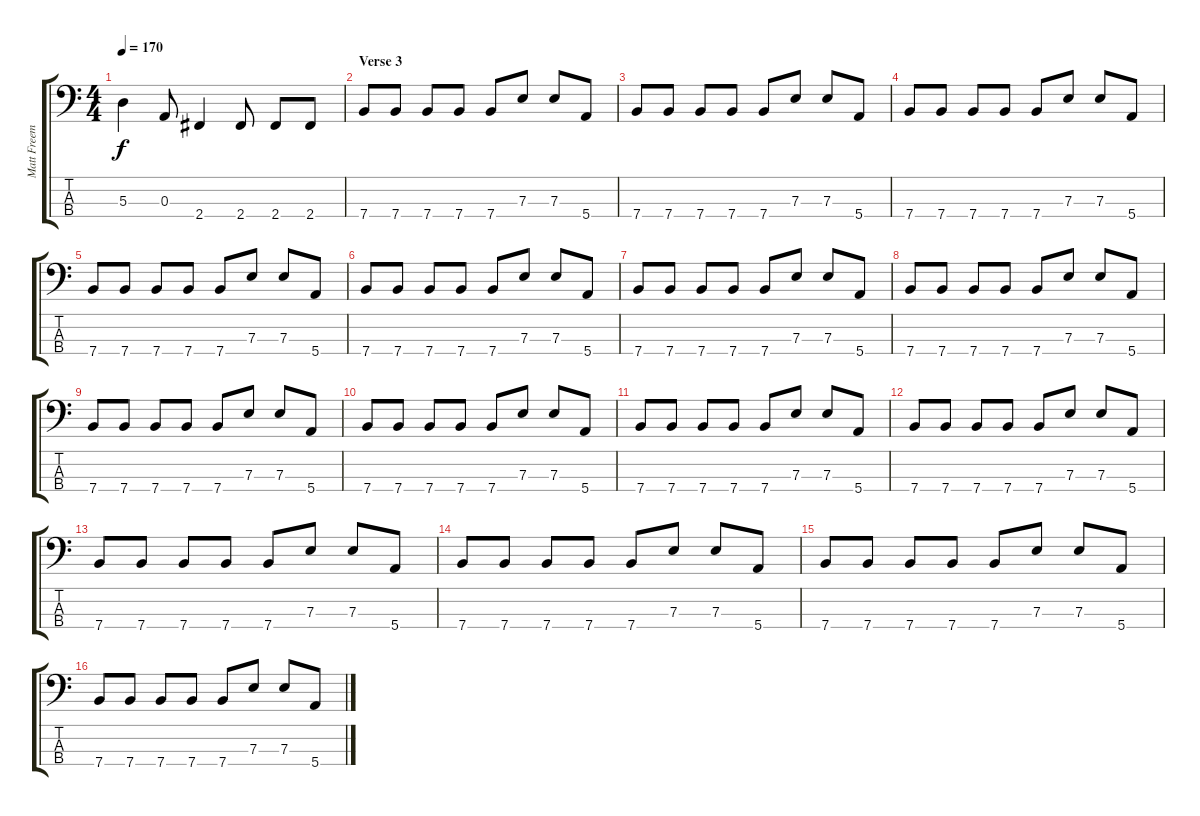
\track ("Matt Freeman" "Matt Freem") {instrument electricbasspick}
\staff {score tabs}
\tuning (G2 D2 A1 E1) {hide}
\ts (4 4)
\tempo 170
\clef f4
\ks c
5.3.4{dy f} 0.3.8 2.4.4 2.4.8 2.4.8 2.4.8 |
\section ("" "Verse 3")
7.4.8 7.4.8 7.4.8 7.4.8 7.4.8 7.3.8 7.3.8 5.4.8 |
7.4.8 7.4.8 7.4.8 7.4.8 7.4.8 7.3.8 7.3.8 5.4.8 |
7.4.8 7.4.8 7.4.8 7.4.8 7.4.8 7.3.8 7.3.8 5.4.8 |
7.4.8 7.4.8 7.4.8 7.4.8 7.4.8 7.3.8 7.3.8 5.4.8 |
7.4.8 7.4.8 7.4.8 7.4.8 7.4.8 7.3.8 7.3.8 5.4.8 |
7.4.8 7.4.8 7.4.8 7.4.8 7.4.8 7.3.8 7.3.8 5.4.8 |
7.4.8 7.4.8 7.4.8 7.4.8 7.4.8 7.3.8 7.3.8 5.4.8 |
7.4.8 7.4.8 7.4.8 7.4.8 7.4.8 7.3.8 7.3.8 5.4.8 |
7.4.8 7.4.8 7.4.8 7.4.8 7.4.8 7.3.8 7.3.8 5.4.8 |
7.4.8 7.4.8 7.4.8 7.4.8 7.4.8 7.3.8 7.3.8 5.4.8 |
7.4.8 7.4.8 7.4.8 7.4.8 7.4.8 7.3.8 7.3.8 5.4.8 |
7.4.8 7.4.8 7.4.8 7.4.8 7.4.8 7.3.8 7.3.8 5.4.8 |
7.4.8 7.4.8 7.4.8 7.4.8 7.4.8 7.3.8 7.3.8 5.4.8 |
7.4.8 7.4.8 7.4.8 7.4.8 7.4.8 7.3.8 7.3.8 5.4.8 |
7.4.8 7.4.8 7.4.8 7.4.8 7.4.8 7.3.8 7.3.8 5.4.8
